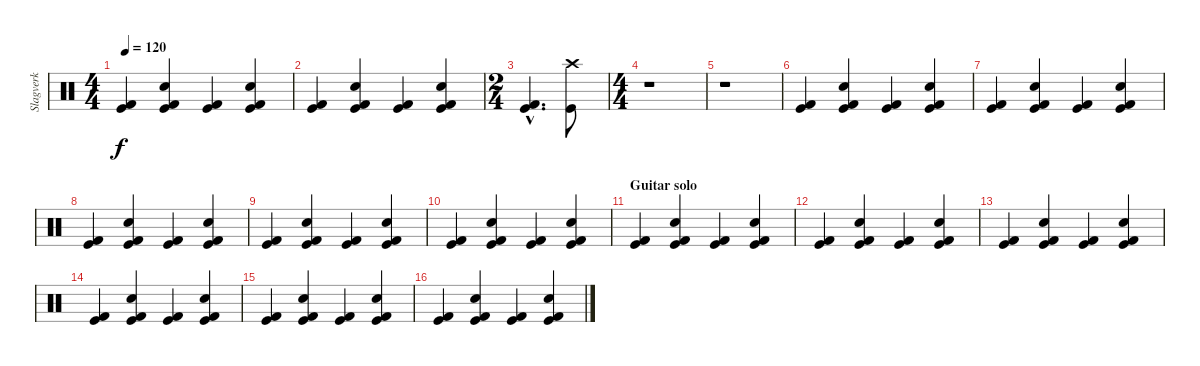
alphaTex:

\track ("Slagverk" "Slagverk") {instrument percussion}
\staff {score}
\articulation defaults
\ts (4 4)
\tempo 120
\clef neutral
\ks c
("Kick (hit) 2" "Kick (hit)").4{dy f} ("Kick (hit) 2" "Kick (hit)" "Snare (hit) 2").4 ("Kick (hit) 2" "Kick (hit)").4 ("Kick (hit) 2" "Kick (hit)" "Snare (hit) 2").4 |
("Kick (hit) 2" "Kick (hit)").4 ("Kick (hit) 2" "Kick (hit)" "Snare (hit) 2").4 ("Kick (hit) 2" "Kick (hit)").4 ("Kick (hit) 2" "Kick (hit)" "Snare (hit) 2").4 |
\ts (2 4)
("Kick (hit) 2"{hac} "Kick (hit)"{hac}).4{d} ("Crash high (hit)" "Kick (hit)").8 |
\ts (4 4)
r.1 |
r.1 |
("Kick (hit) 2" "Kick (hit)").4 ("Kick (hit) 2" "Kick (hit)" "Snare (hit) 2").4 ("Kick (hit) 2" "Kick (hit)").4 ("Kick (hit) 2" "Kick (hit)" "Snare (hit) 2").4 |
("Kick (hit) 2" "Kick (hit)").4 ("Kick (hit) 2" "Kick (hit)" "Snare (hit) 2").4 ("Kick (hit) 2" "Kick (hit)").4 ("Kick (hit) 2" "Kick (hit)" "Snare (hit) 2").4 |
("Kick (hit) 2" "Kick (hit)").4 ("Kick (hit) 2" "Kick (hit)" "Snare (hit) 2").4 ("Kick (hit) 2" "Kick (hit)").4 ("Kick (hit) 2" "Kick (hit)" "Snare (hit) 2").4 |
("Kick (hit) 2" "Kick (hit)").4 ("Kick (hit) 2" "Kick (hit)" "Snare (hit) 2").4 ("Kick (hit) 2" "Kick (hit)").4 ("Kick (hit) 2" "Kick (hit)" "Snare (hit) 2").4 |
("Kick (hit) 2" "Kick (hit)").4 ("Kick (hit) 2" "Kick (hit)" "Snare (hit) 2").4 ("Kick (hit) 2" "Kick (hit)").4 ("Kick (hit) 2" "Kick (hit)" "Snare (hit) 2").4 |
\section ("" "Guitar solo")
("Kick (hit) 2" "Kick (hit)").4 ("Kick (hit) 2" "Kick (hit)" "Snare (hit) 2").4 ("Kick (hit) 2" "Kick (hit)").4 ("Kick (hit) 2" "Kick (hit)" "Snare (hit) 2").4 |
("Kick (hit) 2" "Kick (hit)").4 ("Kick (hit) 2" "Kick (hit)" "Snare (hit) 2").4 ("Kick (hit) 2" "Kick (hit)").4 ("Kick (hit) 2" "Kick (hit)" "Snare (hit) 2").4 |
("Kick (hit) 2" "Kick (hit)").4 ("Kick (hit) 2" "Kick (hit)" "Snare (hit) 2").4 ("Kick (hit) 2" "Kick (hit)").4 ("Kick (hit) 2" "Kick (hit)" "Snare (hit) 2").4 |
("Kick (hit) 2" "Kick (hit)").4 ("Kick (hit) 2" "Kick (hit)" "Snare (hit) 2").4 ("Kick (hit) 2" "Kick (hit)").4 ("Kick (hit) 2" "Kick (hit)" "Snare (hit) 2").4 |
("Kick (hit) 2" "Kick (hit)").4 ("Kick (hit) 2" "Kick (hit)" "Snare (hit) 2").4 ("Kick (hit) 2" "Kick (hit)").4 ("Kick (hit) 2" "Kick (hit)" "Snare (hit) 2").4 |
("Kick (hit) 2" "Kick (hit)").4 ("Kick (hit) 2" "Kick (hit)" "Snare (hit) 2").4 ("Kick (hit) 2" "Kick (hit)").4 ("Kick (hit) 2" "Kick (hit)" "Snare (hit) 2").4
